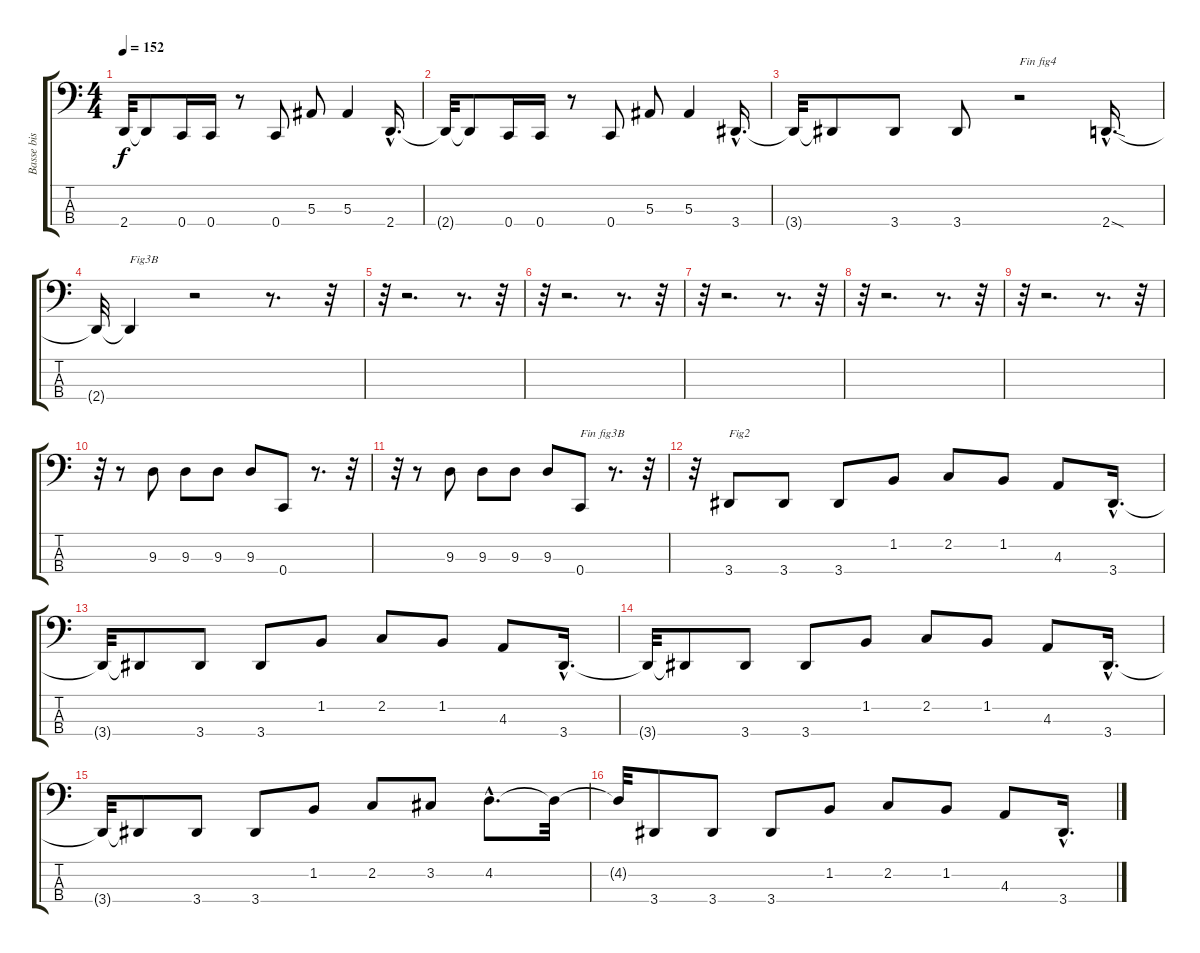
\track ("Basse bis" "Basse bis") {instrument synthbass2}
\staff {score tabs}
\tuning (Eb2 Bb1 F1 C1) {hide}
\ts (4 4)
\tempo 152
\clef f4
\ks c
2.4{t}.32{dy f} 2.4{t}.8 0.4.16 0.4.16 r.8 0.4.8 5.3.8 5.3.4 2.4{hac}.16{d} |
2.4{t}.32 2.4{t}.8 0.4.16 0.4.16 r.8 0.4.8 5.3.8 5.3.4 3.4{hac}.16{d} |
3.4{t}.32 3.4{t}.8 3.4.8 3.4.8 r.2{txt "Fin fig4"} 2.4{sod hac}.16{d} |
2.4{t}.32 2.4{t}.4{txt "Fig3B"} r.2 r.8{d} r.32 |
r.32 r.2{d} r.8{d} r.32 |
r.32 r.2{d} r.8{d} r.32 |
r.32 r.2{d} r.8{d} r.32 |
r.32 r.2{d} r.8{d} r.32 |
r.32 r.2{d} r.8{d} r.32 |
r.32 r.8 9.3.8 9.3.8 9.3.8 9.3.8 0.4.8 r.8{d} r.32 |
r.32 r.8 9.3.8 9.3.8 9.3.8 9.3.8 0.4.8{txt "Fin fig3B"} r.8{d} r.32 |
r.32 3.4.8{txt "Fig2"} 3.4.8 3.4.8 1.2.8 2.2.8 1.2.8 4.3.8 3.4{hac}.16{d} |
3.4{t}.32 3.4{t}.8 3.4.8 3.4.8 1.2.8 2.2.8 1.2.8 4.3.8 3.4{hac}.16{d} |
3.4{t}.32 3.4{t}.8 3.4.8 3.4.8 1.2.8 2.2.8 1.2.8 4.3.8 3.4{hac}.16{d} |
3.4{t}.32 3.4{t}.8 3.4.8 3.4.8 1.2.8 2.2.8 3.2.8 4.2{hac}.8{d} 4.2{t}.32 |
4.2{t}.32 3.4.8 3.4.8 3.4.8 1.2.8 2.2.8 1.2.8 4.3.8 3.4{hac}.16{d}
